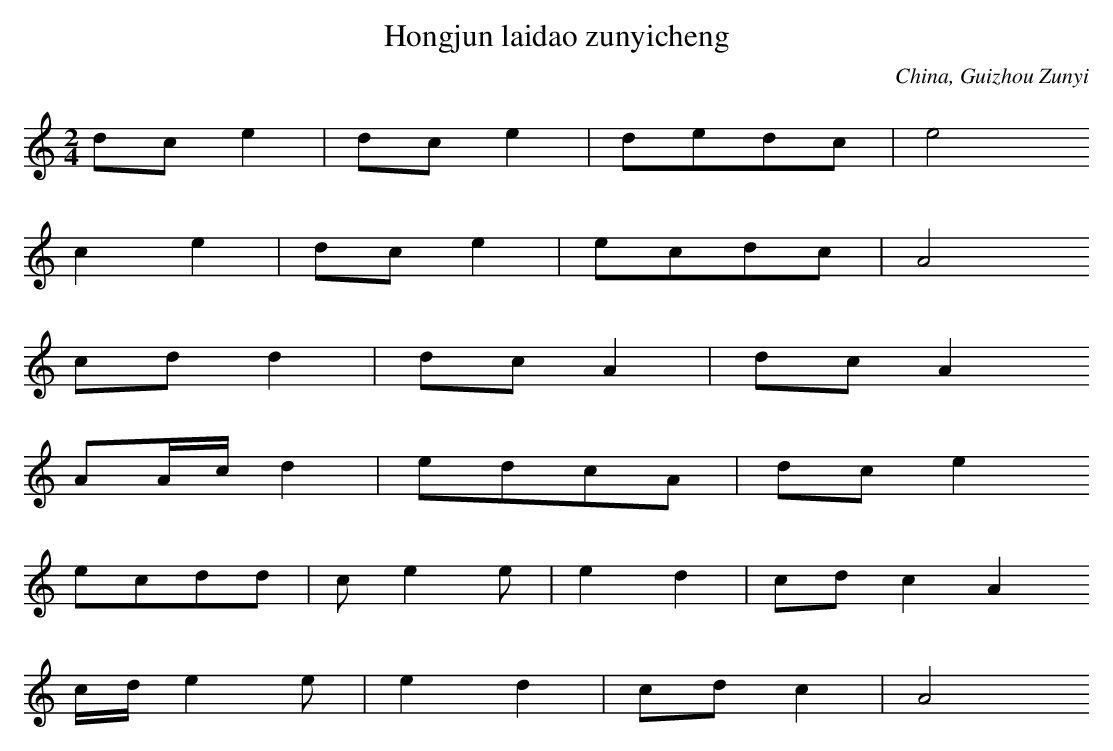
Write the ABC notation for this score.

X:1
T: Hongjun laidao zunyicheng
O: China, Guizhou Zunyi
M: 2/4
L: 1/16
K: C
d2c2e4 | d2c2e4 | d2e2d2c2 | e8
c4e4 | d2c2e4 | e2c2d2c2 | A8
c2d2d4 | d2c2A4 | d2c2A4
A2Acd4 | e2d2c2A2 | d2c2e4
e2c2d2d2 | c2e4e2 | e4d4 | c2d2c4A4
cde4e2 | e4d4 | c2d2c4 | A8
